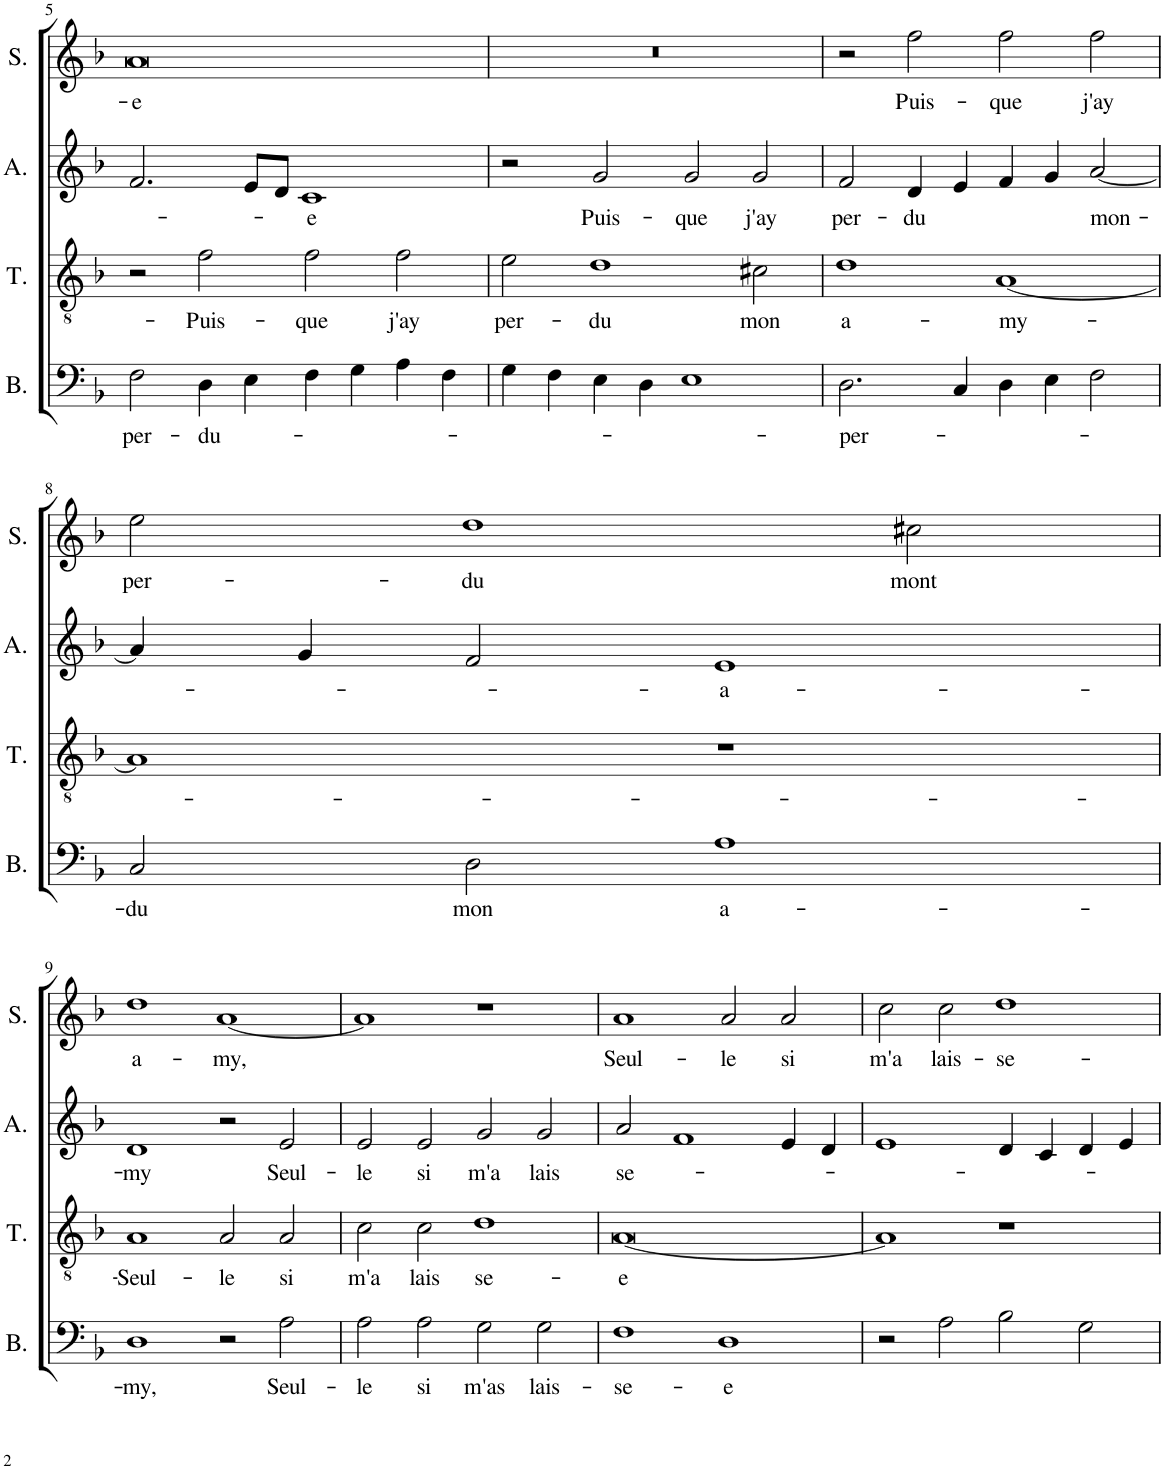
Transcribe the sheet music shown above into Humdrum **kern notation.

**kern	**text	**kern	**text	**kern	**text	**kern	**text
*part4	*part4	*part3	*part3	*part2	*part2	*part1	*part1
*staff4	*staff4	*staff3	*staff3	*staff2	*staff2	*staff1	*staff1
*I"Bass	*	*I"Tenor	*	*I"Alto	*	*I"Soprano	*
*I'B.	*	*I'T.	*	*I'A.	*	*I'S.	*
!!LO:PB:g=z
*clefF4	*	*clefGv2	*	*clefG2	*	*clefG2	*
*k[b-]	*	*k[b-]	*	*k[b-]	*	*k[b-]	*
*M4/2	*	*M4/2	*	*M4/2	*	*M4/2	*
=5	=5	=5	=5	=5	=5	=5	=5
!	!LO:LY:b	!	!	!	!	!	!LO:LY:b
2F\	per-	2r	.	2.f/	.	0a	-e
!	!LO:LY:b	!	!LO:LY:b	!	!	!	!
4D\	-du-	2f\	Puis-	.	.	.	.
4E\	.	.	.	8e/L	.	.	.
.	.	.	.	8d/J	.	.	.
!	!	!	!LO:LY:b	!	!LO:LY:b	!	!
4F\	.	2f\	-que	1c	e	.	.
4G\	.	.	.	.	.	.	.
!	!	!	!LO:LY:b	!	!	!	!
4A\	.	2f\	j'ay	.	.	.	.
4F\	.	.	.	.	.	.	.
=6	=6	=6	=6	=6	=6	=6	=6
!	!	!	!LO:LY:b	!	!	!	!
4G\	.	2e\	per-	2r	.	0r	.
4F\	.	.	.	.	.	.	.
!	!	!	!LO:LY:b	!	!LO:LY:b	!	!
4E\	.	1d	-du	2g/	Puis-	.	.
4D\	.	.	.	.	.	.	.
!	!	!	!	!	!LO:LY:b	!	!
1E	.	.	.	2g/	-que	.	.
!	!	!	!LO:LY:b	!	!LO:LY:b	!	!
.	.	2c#X\	mon	2g/	j'ay	.	.
=7	=7	=7	=7	=7	=7	=7	=7
!	!LO:LY:b	!	!LO:LY:b	!	!LO:LY:b	!	!
2.D\	per-	1d	a-	2f/	per-	2r	.
!	!	!	!	!	!LO:LY:b	!	!LO:LY:b
.	.	.	.	4d/	-du	2ff\	Puis-
4C/	.	.	.	4e/	.	.	.
!	!	!	!LO:LY:b	!	!	!	!LO:LY:b
4D\	.	[1A	-my-	4f/	.	2ff\	-que
4E\	.	.	.	4g/	.	.	.
!	!	!	!	!	!LO:LY:b	!	!LO:LY:b
2F\	.	.	.	[2a/	mon-	2ff\	j'ay
!!LO:LB:g=z
=8	=8	=8	=8	=8	=8	=8	=8
!	!LO:LY:b	!	!	!	!	!	!LO:LY:b
2C/	du	1A]	.	4a/]	.	2ee\	per-
.	.	.	.	4g/	.	.	.
!	!LO:LY:b	!	!	!	!	!	!LO:LY:b
2D\	mon	.	.	2f/	.	1dd	-du
!	!LO:LY:b	!	!	!	!LO:LY:b	!	!
1A	a-	1r	.	1e	a-	.	.
!	!	!	!	!	!	!	!LO:LY:b
.	.	.	.	.	.	2cc#X\	mont
!!LO:LB:g=z
=9	=9	=9	=9	=9	=9	=9	=9
!	!LO:LY:b	!	!LO:LY:b	!	!LO:LY:b	!	!LO:LY:b
1D	-my,	1A	Seul-	1d	-my	1dd	a-
!	!	!	!LO:LY:b	!	!	!	!LO:LY:b
2r	.	2A/	-le	2r	.	[1a	-my,
!	!LO:LY:b	!	!LO:LY:b	!	!LO:LY:b	!	!
2A\	Seul-	2A/	si	2e/	Seul-	.	.
=10	=10	=10	=10	=10	=10	=10	=10
!	!LO:LY:b	!	!LO:LY:b	!	!LO:LY:b	!	!
2A\	-le	2c\	m'a	2e/	-le	1a]	.
!	!LO:LY:b	!	!LO:LY:b	!	!LO:LY:b	!	!
2A\	si	2c\	lais	2e/	si	.	.
!	!LO:LY:b	!	!LO:LY:b	!	!LO:LY:b	!	!
2G\	m'as	1d	se-	2g/	m'a	1r	.
!	!LO:LY:b	!	!	!	!LO:LY:b	!	!
2G\	lais-	.	.	2g/	lais	.	.
=11	=11	=11	=11	=11	=11	=11	=11
!	!LO:LY:b	!	!LO:LY:b	!	!LO:LY:b	!	!LO:LY:b
1F	-se-	[0A	-e	2a/	se-	1a	Seul-
.	.	.	.	1f	.	.	.
!	!LO:LY:b	!	!	!	!	!	!LO:LY:b
1D	-e	.	.	.	.	2a/	-le
!	!	!	!	!	!	!	!LO:LY:b
.	.	.	.	4e/	.	2a/	si
.	.	.	.	4d/	.	.	.
=12	=12	=12	=12	=12	=12	=12	=12
!	!	!	!	!	!	!	!LO:LY:b
2r	.	1A]	.	1e	.	2cc\	m'a
!	!	!	!	!	!	!	!LO:LY:b
2A\	.	.	.	.	.	2cc\	lais-
!	!	!	!	!	!	!	!LO:LY:b
2B-\	.	1r	.	4d/	.	1dd	-se-
.	.	.	.	4c/	.	.	.
2G\	.	.	.	4d/	.	.	.
.	.	.	.	4e/	.	.	.
=	=	=	=	=	=	=	=
*-	*-	*-	*-	*-	*-	*-	*-
